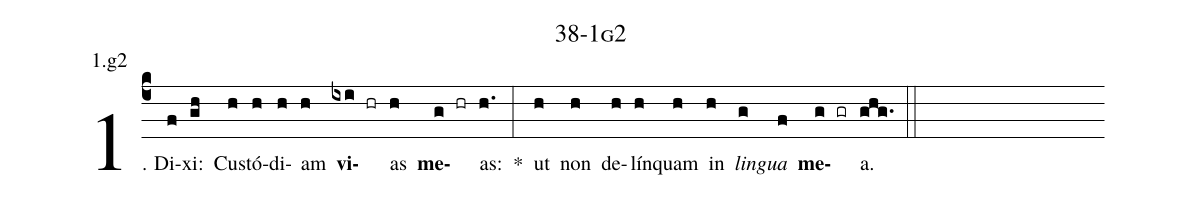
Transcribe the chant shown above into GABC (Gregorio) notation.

name: 38-1g2;
annotation: 1.g2;
%%
(c4)1. Di(f)xi:(gh) Cus(h)tó(h)di(h)am(h) <b>vi</b>(ixi hr)as(h) <b>me</b>(g hr)as:(h.) *(:) ut(h) non(h) de(h)lín(h)quam(h) in(h) <i>lin</i>(g)<i>gua</i>(f) <b>me</b>(g gr)a.(ghg.) (::)
